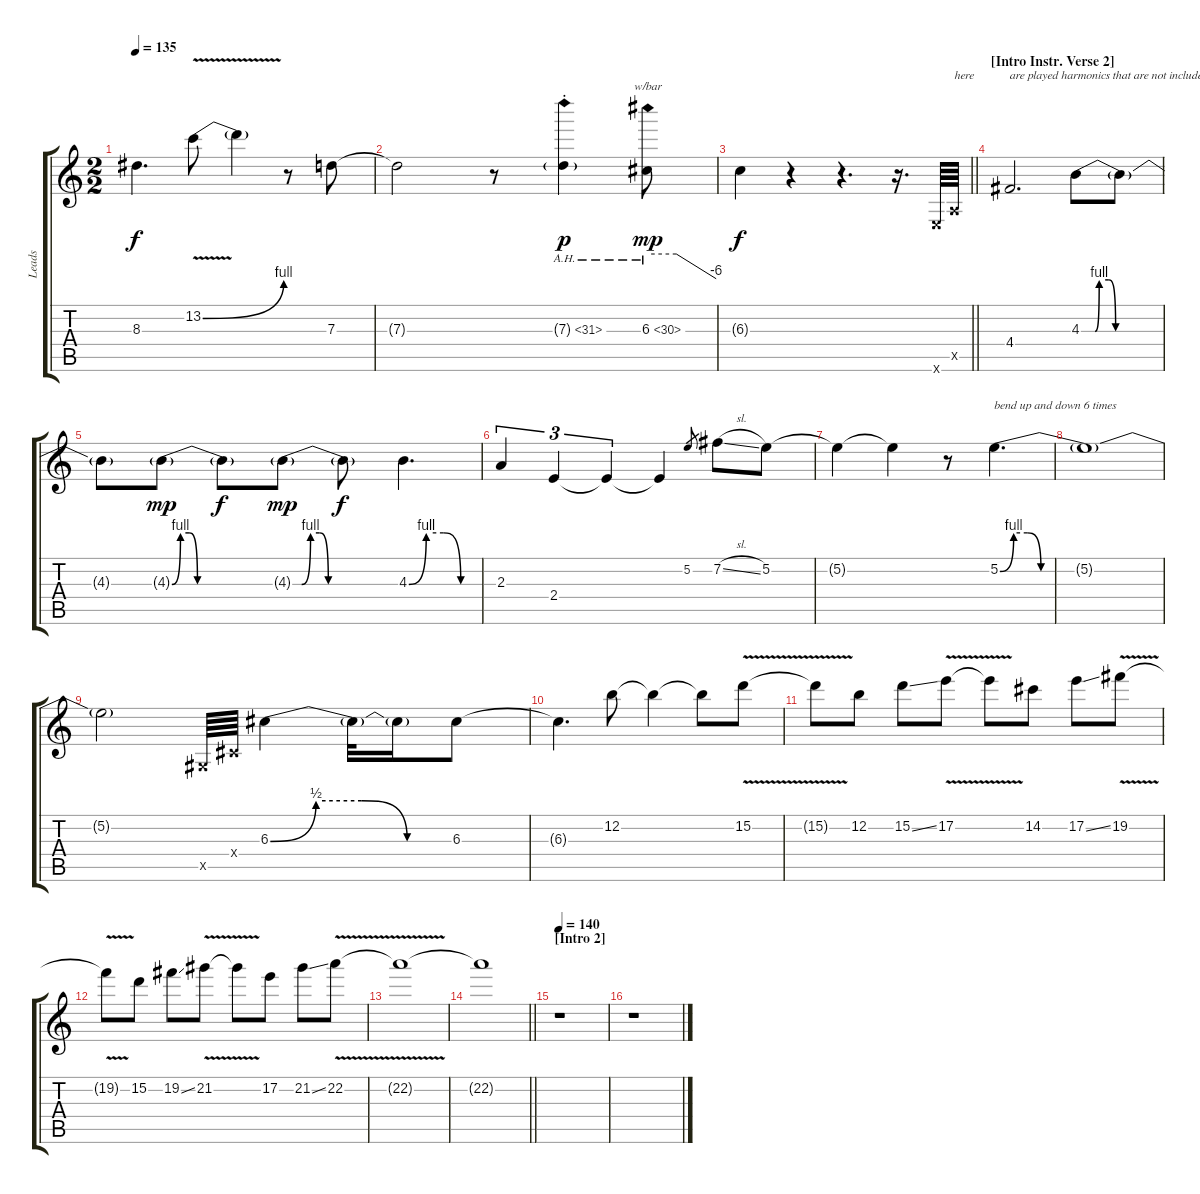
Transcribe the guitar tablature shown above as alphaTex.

\track ("Leads" "Leads") {instrument distortionguitar}
\staff {score tabs}
\tuning (E4 B3 G3 D3 A2 E2) {hide}
\ts (2 2)
\tempo 135
\clef g2
\ks c
8.3{t}.4{d dy f} 13.2{be (bend 0 0 60 4) v}.8 13.2{t}.4 r.8 7.3.8 |
7.3{t}.2 r.8 7.3{ah 24 g st}.4{dy p} 6.3{ah 24}.8{tbe (custom default 0 0 25 0 60 -24) dy mp} |
\barLineRight lightlight
6.3{t}.4{dy f} r.4 r.4{d} r.16{d} 0.6{x}.64 0.5{x}.64{txt "here"} |
\section ("" "[Intro Instr. Verse 2]")
4.4.2{d txt "are played harmonics that are not included in gp4"} 4.3{be (custom 0 0 10 0 13 4 20 4 25 0 60 0)}.8 4.3{t}.8 |
4.3{t}.8 4.3{be (custom 0 0 5 4 10 4 15 0 45 0 60 0) g}.8{dy mp} 4.3{t}.8{dy f} 4.3{be (custom 0 0 5 0 10 4 15 4 20 0 45 0 60 0) g}.8{dy mp} 4.3{t}.8{dy f} 4.3{be (custom 0 0 15 4 30 4 45 0 60 0)}.4{d} |
2.3.4{tu (3 2)} 2.4.4{tu (3 2)} 2.4{t}.4{tu (3 2)} 2.4{t}.4 5.2.8{gr} 7.2{sl}.8 5.2.8 |
5.2{t}.4 5.2{t}.4 r.8 5.2{be (custom 0 0 5 4 10 4 15 0 60 0)}.4{d txt "bend up and down 6 times"} |
5.2{t}.1 |
5.2{t}.2 -1.5{x}.64 -1.4{x}.64 6.3{be (custom 0 0 15 2 30 2 45 0 60 0)}.4 6.3{t}.32 6.3{t}.16 6.3.8 |
6.3{t}.4{d} 12.2.8 12.2{t}.4 12.2{t}.8 15.2{v}.8 |
15.2{t}.8 12.2.8 15.2{ss}.8 17.2{v}.8 17.2{t}.8 14.2.8 17.2{ss}.8 19.2{v}.8 |
19.2{t}.8 15.2.8 19.2{ss}.8 21.2{v}.8 21.2{t}.8 17.2.8 21.2{ss}.8 22.2{v}.8 |
22.2{t}.1 |
\barLineRight lightlight
22.2{t}.1 |
\section ("" "[Intro 2]")
\tempo 140
r.1 |
r.1
